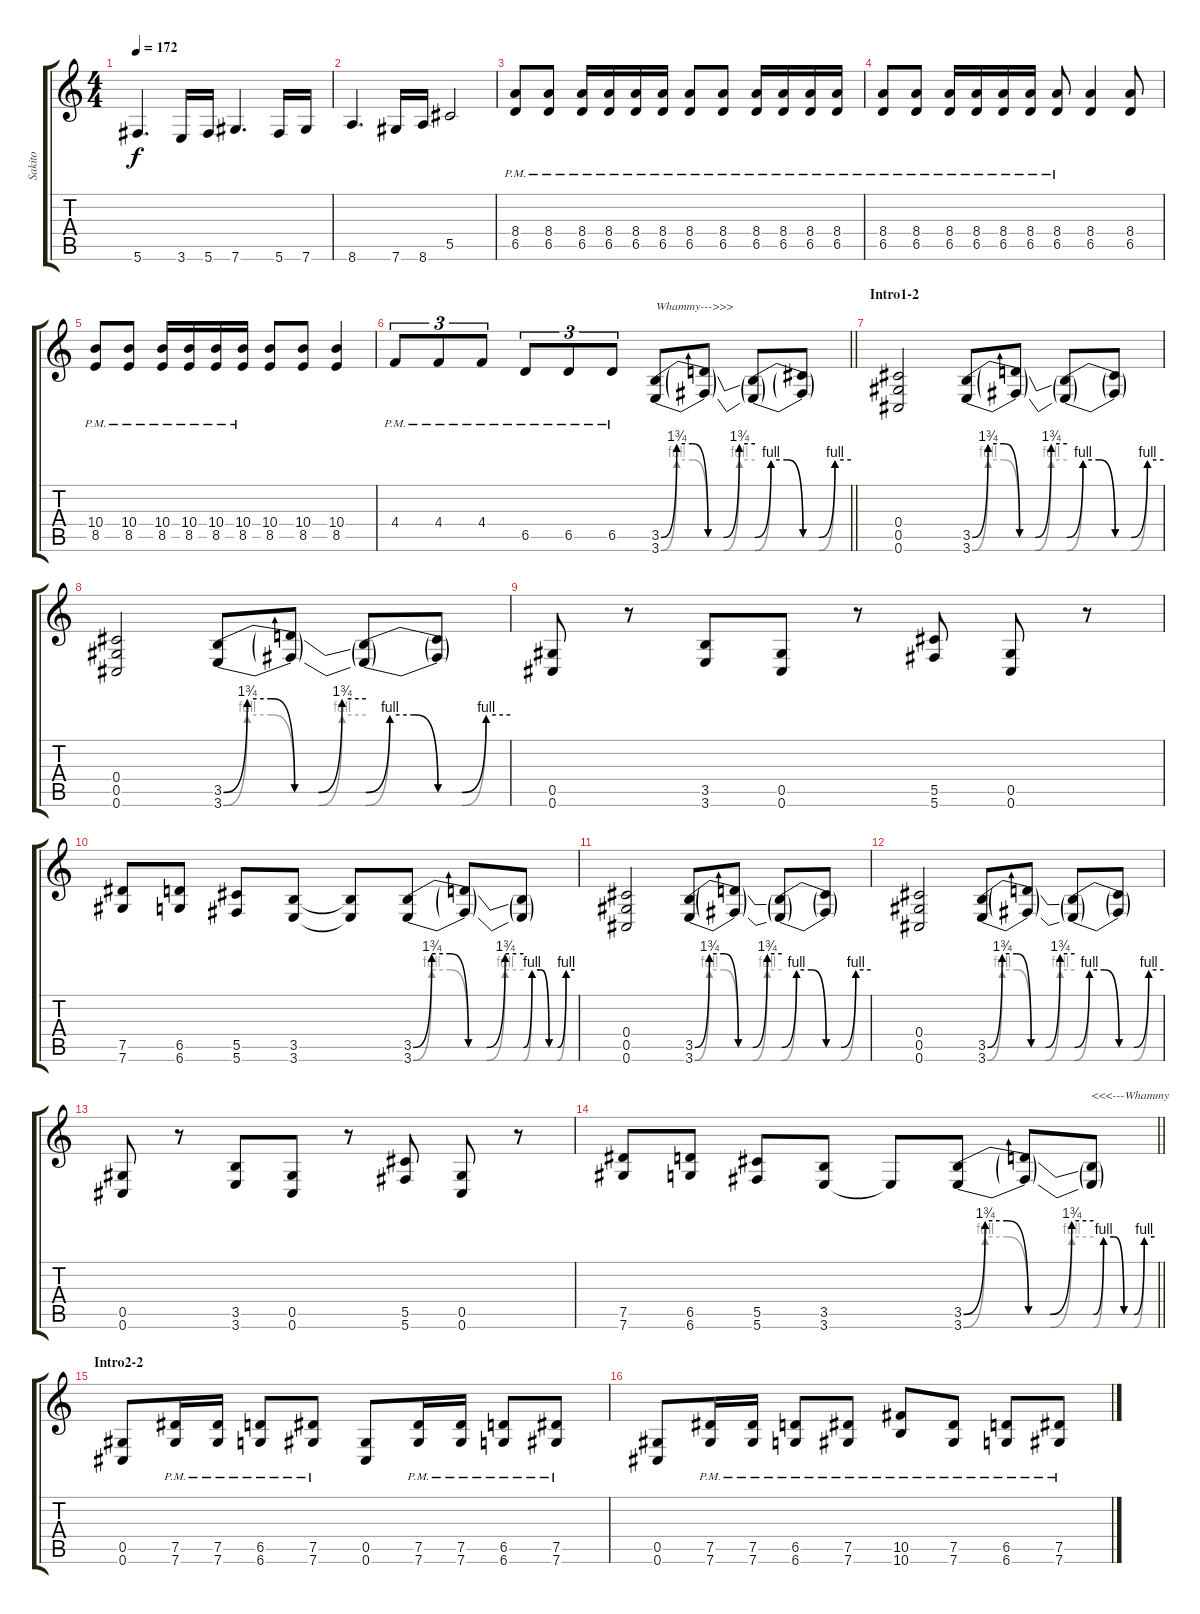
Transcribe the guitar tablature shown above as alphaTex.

\track ("Sakito" "Sakito") {instrument overdrivenguitar}
\staff {score tabs}
\tuning (Eb4 Bb3 Gb3 Db3 Ab2 Db2) {hide}
\ts (4 4)
\tempo 172
\clef g2
\ks c
5.6.4{d dy f} 3.6.16 5.6.16 7.6.4{d} 5.6.16 7.6.16 |
8.6.4{d} 7.6.16 8.6.16 5.5.2 |
(8.4{pm} 6.5{pm}).8 (8.4{pm} 6.5{pm}).8 (8.4{pm} 6.5{pm}).16 (8.4{pm} 6.5{pm}).16 (8.4{pm} 6.5{pm}).16 (8.4{pm} 6.5{pm}).16 (8.4{pm} 6.5{pm}).8 (8.4{pm} 6.5{pm}).8 (8.4{pm} 6.5{pm}).16 (8.4{pm} 6.5{pm}).16 (8.4{pm} 6.5{pm}).16 (8.4{pm} 6.5{pm}).16 |
(8.4{pm} 6.5{pm}).8 (8.4{pm} 6.5{pm}).8 (8.4{pm} 6.5{pm}).16 (8.4{pm} 6.5{pm}).16 (8.4{pm} 6.5{pm}).16 (8.4{pm} 6.5{pm}).16 (8.4{pm} 6.5{pm}).8 (8.4 6.5).4 (8.4 6.5).8 |
(10.4{pm} 8.5{pm}).8 (10.4{pm} 8.5{pm}).8 (10.4{pm} 8.5{pm}).16 (10.4{pm} 8.5{pm}).16 (10.4{pm} 8.5{pm}).16 (10.4{pm} 8.5{pm}).16 (10.4 8.5).8 (10.4 8.5).8 (10.4 8.5).4 |
\barLineRight lightlight
4.4{pm}.8{tu (3 2)} 4.4{pm}.8{tu (3 2)} 4.4{pm}.8{tu (3 2)} 6.5{pm}.8{tu (3 2)} 6.5{pm}.8{tu (3 2)} 6.5{pm}.8{tu (3 2)} (3.5{be (custom 0 0 10 7 20 7 30 0 40 0 50 7 60 7)} 3.6{be (custom 0 0 10 4 20 4 30 0 40 0 50 4 60 4)}).8{txt "Whammy--->>>"} (3.5{t} 3.6{t}).8 (3.5{be (custom 0 0 10 4 20 4 30 0 40 0 50 4 60 4) t} 3.6{be (custom 0 0 10 4 20 4 30 0 40 0 50 4 60 4) t}).8 (3.5{t} 3.6{t}).8 |
\section ("" "Intro1-2")
(0.4 0.5 0.6).2 (3.5{be (custom 0 0 10 7 20 7 30 0 40 0 50 7 60 7)} 3.6{be (custom 0 0 10 4 20 4 30 0 40 0 50 4 60 4)}).8 (3.5{t} 3.6{t}).8 (3.5{be (custom 0 0 10 4 20 4 30 0 40 0 50 4 60 4) t} 3.6{be (custom 0 0 10 4 20 4 30 0 40 0 50 4 60 4) t}).8 (3.5{t} 3.6{t}).8 |
(0.4 0.5 0.6).2 (3.5{be (custom 0 0 10 7 20 7 30 0 40 0 50 7 60 7)} 3.6{be (custom 0 0 10 4 20 4 30 0 40 0 50 4 60 4)}).8 (3.5{t} 3.6{t}).8 (3.5{be (custom 0 0 10 4 20 4 30 0 40 0 50 4 60 4) t} 3.6{be (custom 0 0 10 4 20 4 30 0 40 0 50 4 60 4) t}).8 (3.5{t} 3.6{t}).8 |
(0.5 0.6).8 r.8 (3.5 3.6).8 (0.5 0.6).8 r.8 (5.5 5.6).8 (0.5 0.6).8 r.8 |
(7.5 7.6).8 (6.5 6.6).8 (5.5 5.6).8 (3.5 3.6).8 (3.5{t} 3.6{t}).8 (3.5{be (custom 0 0 10 7 20 7 30 0 40 0 50 7 60 7)} 3.6{be (custom 0 0 10 4 20 4 30 0 40 0 50 4 60 4)}).8 (3.5{t} 3.6{t}).8 (3.5{be (custom 0 0 10 4 20 4 30 0 40 0 50 4 60 4) t} 3.6{be (custom 0 0 10 4 20 4 30 0 40 0 50 4 60 4) t}).8 |
(0.4 0.5 0.6).2 (3.5{be (custom 0 0 10 7 20 7 30 0 40 0 50 7 60 7)} 3.6{be (custom 0 0 10 4 20 4 30 0 40 0 50 4 60 4)}).8 (3.5{t} 3.6{t}).8 (3.5{be (custom 0 0 10 4 20 4 30 0 40 0 50 4 60 4) t} 3.6{be (custom 0 0 10 4 20 4 30 0 40 0 50 4 60 4) t}).8 (3.5{t} 3.6{t}).8 |
(0.4 0.5 0.6).2 (3.5{be (custom 0 0 10 7 20 7 30 0 40 0 50 7 60 7)} 3.6{be (custom 0 0 10 4 20 4 30 0 40 0 50 4 60 4)}).8 (3.5{t} 3.6{t}).8 (3.5{be (custom 0 0 10 4 20 4 30 0 40 0 50 4 60 4) t} 3.6{be (custom 0 0 10 4 20 4 30 0 40 0 50 4 60 4) t}).8 (3.5{t} 3.6{t}).8 |
(0.5 0.6).8 r.8 (3.5 3.6).8 (0.5 0.6).8 r.8 (5.5 5.6).8 (0.5 0.6).8 r.8 |
\barLineRight lightlight
(7.5 7.6).8 (6.5 6.6).8 (5.5 5.6).8 (3.5 3.6).8 3.6{t}.8 (3.5{be (custom 0 0 10 7 20 7 30 0 40 0 50 7 60 7)} 3.6{be (custom 0 0 10 4 20 4 30 0 40 0 50 4 60 4)}).8 (3.5{t} 3.6{t}).8 (3.5{be (custom 0 0 10 4 20 4 30 0 40 0 50 4 60 4) t} 3.6{be (custom 0 0 10 4 20 4 30 0 40 0 50 4 60 4) t}).8{txt "<<<---Whammy"} |
\section ("" "Intro2-2")
(0.5 0.6).8 (7.5{pm} 7.6{pm}).16 (7.5{pm} 7.6{pm}).16 (6.5{pm} 6.6{pm}).8 (7.5{pm} 7.6{pm}).8 (0.5 0.6).8 (7.5{pm} 7.6{pm}).16 (7.5{pm} 7.6{pm}).16 (6.5{pm} 6.6{pm}).8 (7.5{pm} 7.6{pm}).8 |
(0.5 0.6).8 (7.5{pm} 7.6{pm}).16 (7.5{pm} 7.6{pm}).16 (6.5{pm} 6.6{pm}).8 (7.5{pm} 7.6{pm}).8 (10.5{pm} 10.6{pm}).8 (7.5{pm} 7.6{pm}).8 (6.5{pm} 6.6{pm}).8 (7.5{pm} 7.6{pm}).8
